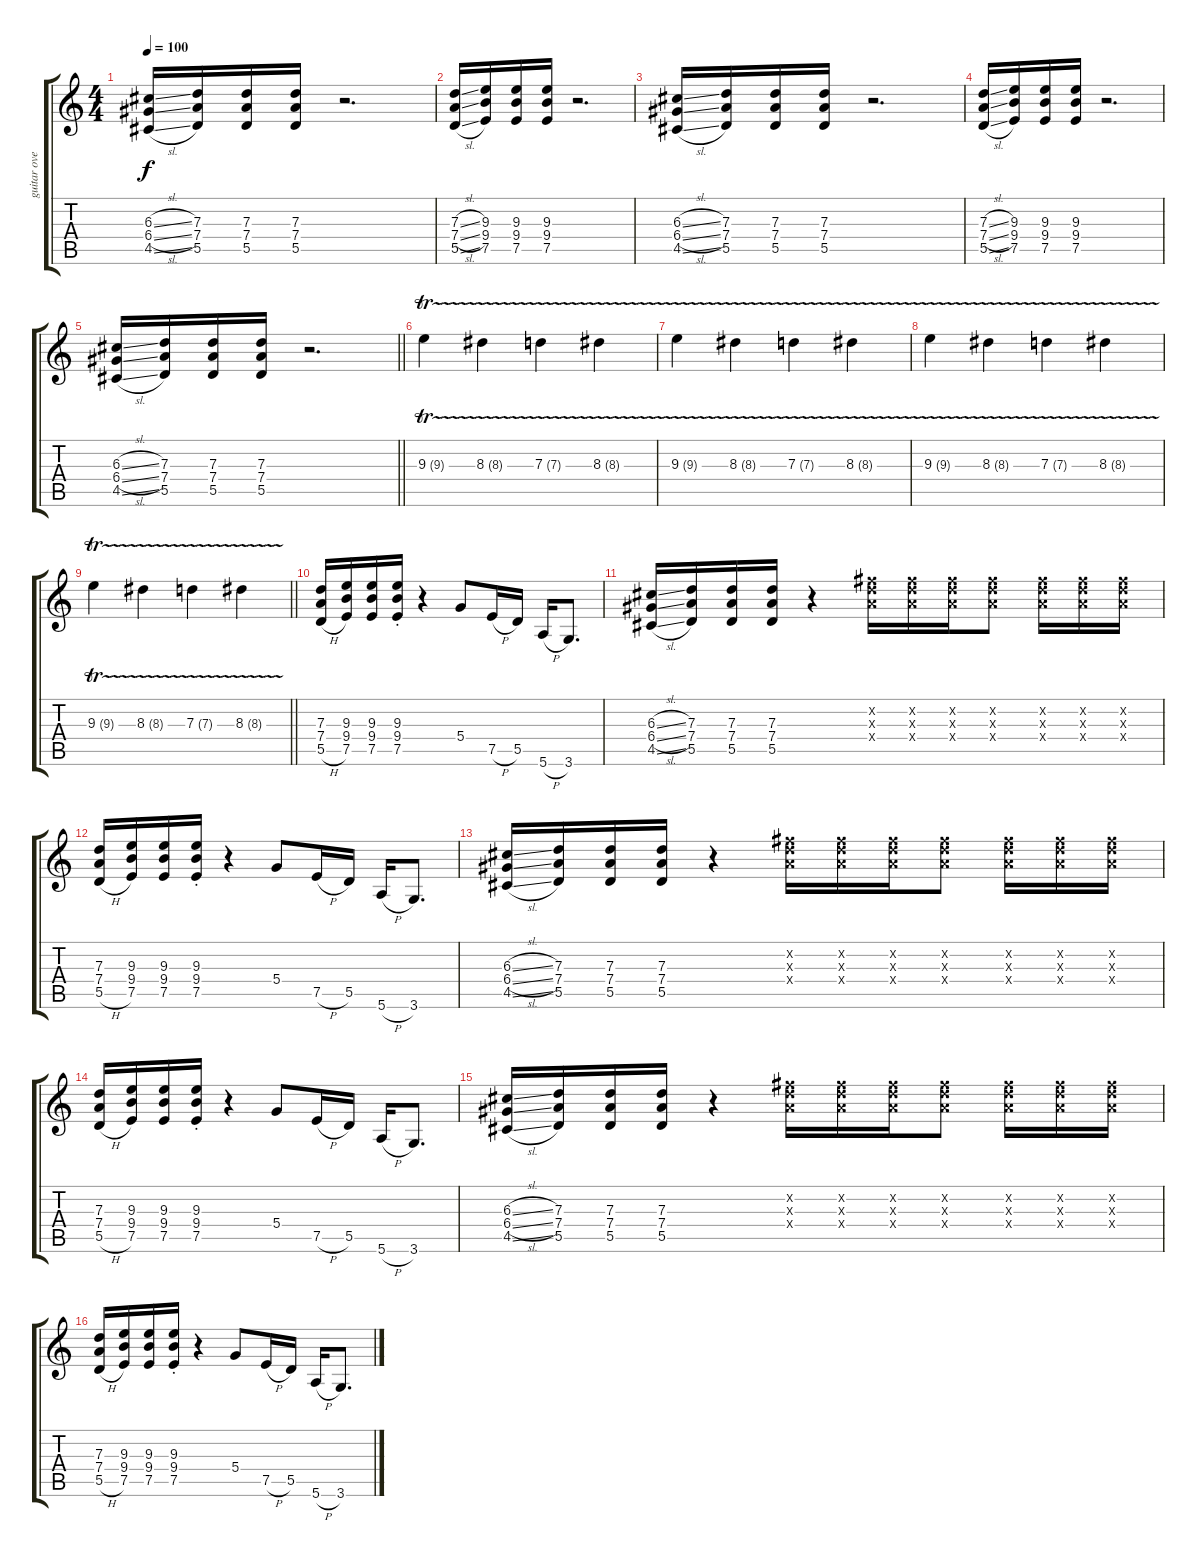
\track ("guitar overdub" "guitar ove") {instrument distortionguitar}
\staff {score tabs}
\tuning (E4 B3 G3 D3 A2 E2) {hide}
\ts (4 4)
\tempo 100
\clef g2
\ks c
(6.3{sl} 6.4{sl} 4.5{sl}).16{dy f} (7.3 7.4 5.5).16 (7.3 7.4 5.5).16 (7.3 7.4 5.5).16 r.2{d} |
(7.3{sl} 7.4{sl} 5.5{sl}).16 (9.3 9.4 7.5).16 (9.3 9.4 7.5).16 (9.3 9.4 7.5).16 r.2{d} |
(6.3{sl} 6.4{sl} 4.5{sl}).16 (7.3 7.4 5.5).16 (7.3 7.4 5.5).16 (7.3 7.4 5.5).16 r.2{d} |
(7.3{sl} 7.4{sl} 5.5{sl}).16 (9.3 9.4 7.5).16 (9.3 9.4 7.5).16 (9.3 9.4 7.5).16 r.2{d} |
\barLineRight lightlight
(6.3{sl} 6.4{sl} 4.5{sl}).16 (7.3 7.4 5.5).16 (7.3 7.4 5.5).16 (7.3 7.4 5.5).16 r.2{d} |
9.3{tr (9 32)}.4{volume 6} 8.3{tr (8 32)}.4 7.3{tr (7 32)}.4 8.3{tr (8 32)}.4 |
9.3{tr (9 32)}.4 8.3{tr (8 32)}.4 7.3{tr (7 32)}.4 8.3{tr (8 32)}.4 |
9.3{tr (9 32)}.4 8.3{tr (8 32)}.4 7.3{tr (7 32)}.4 8.3{tr (8 32)}.4 |
\barLineRight lightlight
9.3{tr (9 32)}.4 8.3{tr (8 32)}.4 7.3{tr (7 32)}.4 8.3{tr (8 32)}.4 |
(7.3 7.4 5.5{h}).16{volume 16} (9.3 9.4 7.5).16 (9.3 9.4 7.5).16 (9.3{st} 9.4{st} 7.5{st}).16 r.4 5.4.8 7.5{h}.16 5.5.16 5.6{h}.16 3.6.8{d} |
(6.3{sl} 6.4{sl} 4.5{sl}).16 (7.3 7.4 5.5).16 (7.3 7.4 5.5).16 (7.3 7.4 5.5).16 r.4 (7.2{x} 7.3{x} 7.4{x}).16 (7.2{x} 7.3{x} 7.4{x}).16 (7.2{x} 7.3{x} 7.4{x}).16 (7.2{x} 7.3{x} 7.4{x}).8 (7.2{x} 7.3{x} 7.4{x}).16 (7.2{x} 7.3{x} 7.4{x}).16 (7.2{x} 7.3{x} 7.4{x}).16 |
(7.3 7.4 5.5{h}).16 (9.3 9.4 7.5).16 (9.3 9.4 7.5).16 (9.3{st} 9.4{st} 7.5{st}).16 r.4 5.4.8 7.5{h}.16 5.5.16 5.6{h}.16 3.6.8{d} |
(6.3{sl} 6.4{sl} 4.5{sl}).16 (7.3 7.4 5.5).16 (7.3 7.4 5.5).16 (7.3 7.4 5.5).16 r.4 (7.2{x} 7.3{x} 7.4{x}).16 (7.2{x} 7.3{x} 7.4{x}).16 (7.2{x} 7.3{x} 7.4{x}).16 (7.2{x} 7.3{x} 7.4{x}).8 (7.2{x} 7.3{x} 7.4{x}).16 (7.2{x} 7.3{x} 7.4{x}).16 (7.2{x} 7.3{x} 7.4{x}).16 |
(7.3 7.4 5.5{h}).16 (9.3 9.4 7.5).16 (9.3 9.4 7.5).16 (9.3{st} 9.4{st} 7.5{st}).16 r.4 5.4.8 7.5{h}.16 5.5.16 5.6{h}.16 3.6.8{d} |
(6.3{sl} 6.4{sl} 4.5{sl}).16 (7.3 7.4 5.5).16 (7.3 7.4 5.5).16 (7.3 7.4 5.5).16 r.4 (7.2{x} 7.3{x} 7.4{x}).16 (7.2{x} 7.3{x} 7.4{x}).16 (7.2{x} 7.3{x} 7.4{x}).16 (7.2{x} 7.3{x} 7.4{x}).8 (7.2{x} 7.3{x} 7.4{x}).16 (7.2{x} 7.3{x} 7.4{x}).16 (7.2{x} 7.3{x} 7.4{x}).16 |
(7.3 7.4 5.5{h}).16 (9.3 9.4 7.5).16 (9.3 9.4 7.5).16 (9.3{st} 9.4{st} 7.5{st}).16 r.4 5.4.8 7.5{h}.16 5.5.16 5.6{h}.16 3.6.8{d}
